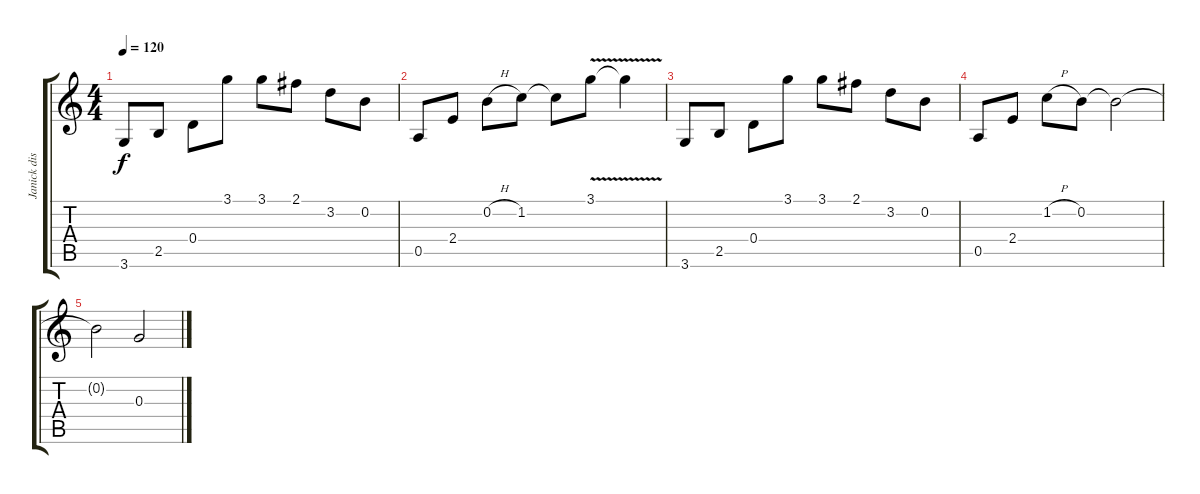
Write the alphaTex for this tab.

\track ("Janick distortion" "Janick dis") {instrument overdrivenguitar}
\staff {score tabs}
\tuning (E4 B3 G3 D3 A2 E2) {hide}
\ts (4 4)
\tempo 120
\clef g2
\ks c
3.6.8{dy f} 2.5.8 0.4.8 3.1.8 3.1.8 2.1.8 3.2.8 0.2.8 |
0.5.8 2.4.8 0.2{h}.8 1.2.8 1.2{t}.8 3.1{v}.8 3.1{t}.4 |
3.6.8 2.5.8 0.4.8 3.1.8 3.1.8 2.1.8 3.2.8 0.2.8 |
0.5.8 2.4.8 1.2{h}.8 0.2.8 0.2{t}.2 |
0.2{t}.2 0.3.2
